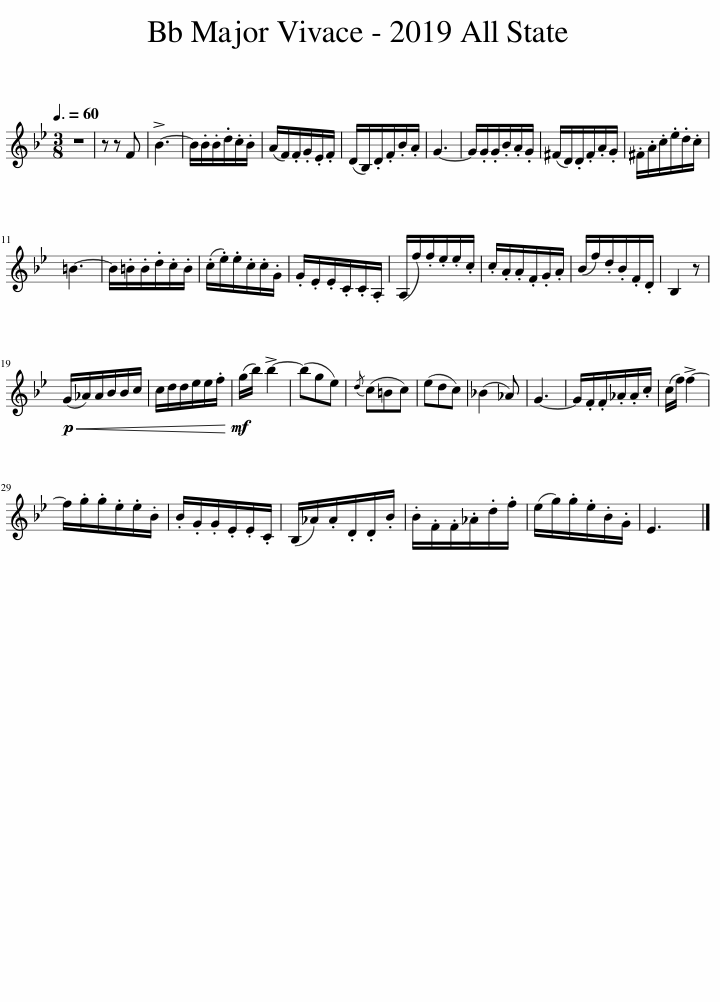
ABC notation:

X:1
L:1/8
Q:3/8=60
M:3/8
I:linebreak $
K:none
V:1 treble transpose=-2
V:1
[K:Bb] z3 | z z F | !>!B3- | B/.B/.B/.d/.c/.B/ | (A/F/).F/.G/.E/.F/ | %5
 (D/B,/).D/.F/.B/.A/ | G3- | G/.G/.G/.B/.A/.G/ | (^F/D/).D/.F/.A/.G/ | .^F/.A/.c/.e/.d/.c/ |$ %10
 =B3- | B/.=B/.B/.d/.c/.B/ | (.c/.e/).e/.c/.c/.G/ | .G/.E/.E/.C/.C/.A,/ | (A,/f/).f/.e/.e/.c/ | %15
 .c/.A/.A/.F/.G/.A/ | (B/f/).d/.B/.F/.D/ | B,2 z |$!p!!<(! (G/_A/)A/B/B/c/ | c/d/d/e/e/.f/!<)! | %20
!mf! (g/b/) !>!b2- | (bge) |{/d} (c=Bc) | (edc) | (_B2 _A) | %25
 G3- | G/.F/.F/._A/.A/.c/ | (c/f/) !>!f2- |$ f/.g/.g/.e/.e/.B/ | .B/.G/.G/.E/.E/.C/ | %30
 (B,/_A/).A/.D/.D/.B/ | .B/.F/.F/._A/.d/.f/ | (e/g/).g/.e/.B/.G/ | E3 |] %34
